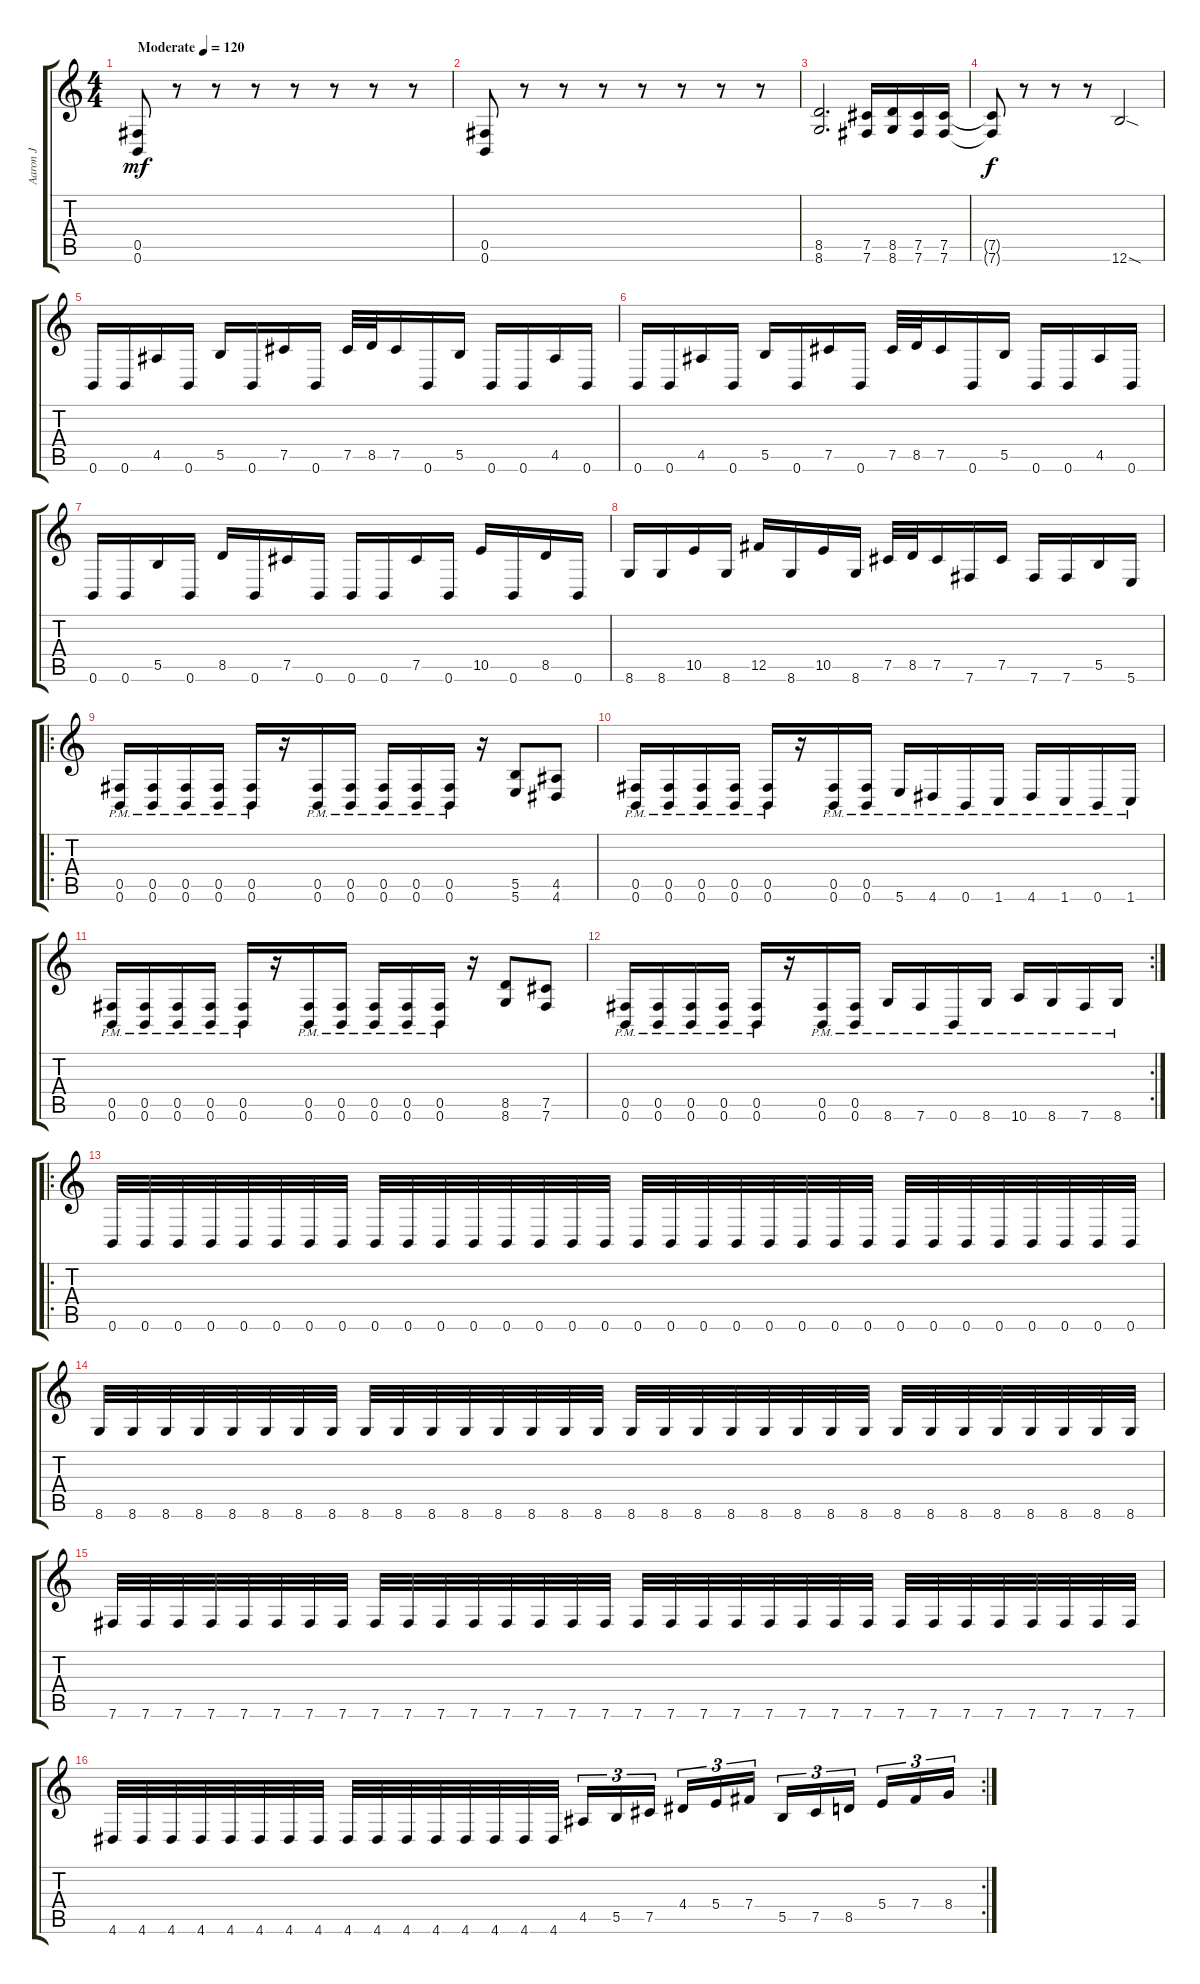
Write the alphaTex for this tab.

\track ("Aaron J" "Aaron J") {instrument distortionguitar}
\staff {score tabs}
\tuning (Db4 Ab3 E3 B2 Gb2 B1) {hide}
\ts (4 4)
\tempo (120 "Moderate")
\clef g2
\ks c
(0.5 0.6).8{dy mf instrument distortionguitar} r.8 r.8 r.8 r.8 r.8 r.8 r.8 |
(0.5 0.6).8 r.8 r.8 r.8 r.8 r.8 r.8 r.8 |
(8.5 8.6).2{d} (7.5 7.6).16 (8.5 8.6).16 (7.5 7.6).16 (7.5 7.6).16 |
(7.5{t} 7.6{t}).8{dy f} r.8 r.8 r.8 12.6{sod}.2 |
0.6.16 0.6.16 4.5.16 0.6.16 5.5.16 0.6.16 7.5.16 0.6.16 7.5.32 8.5.32 7.5.16 0.6.16 5.5.16 0.6.16 0.6.16 4.5.16 0.6.16 |
0.6.16 0.6.16 4.5.16 0.6.16 5.5.16 0.6.16 7.5.16 0.6.16 7.5.32 8.5.32 7.5.16 0.6.16 5.5.16 0.6.16 0.6.16 4.5.16 0.6.16 |
0.6.16 0.6.16 5.5.16 0.6.16 8.5.16 0.6.16 7.5.16 0.6.16 0.6.16 0.6.16 7.5.16 0.6.16 10.5.16 0.6.16 8.5.16 0.6.16 |
8.6.16 8.6.16 10.5.16 8.6.16 12.5.16 8.6.16 10.5.16 8.6.16 7.5.32 8.5.32 7.5.16 7.6.16 7.5.16 7.6.16 7.6.16 5.5.16 5.6.16 |
\ro
(0.5{pm} 0.6{pm}).16 (0.5{pm} 0.6{pm}).16 (0.5{pm} 0.6{pm}).16 (0.5{pm} 0.6{pm}).16 (0.5{pm} 0.6{pm}).16 r.16 (0.5{pm} 0.6{pm}).16 (0.5{pm} 0.6{pm}).16 (0.5{pm} 0.6{pm}).16 (0.5{pm} 0.6{pm}).16 (0.5{pm} 0.6{pm}).16 r.16 (5.5 5.6).8 (4.5 4.6).8 |
(0.5{pm} 0.6{pm}).16 (0.5{pm} 0.6{pm}).16 (0.5{pm} 0.6{pm}).16 (0.5{pm} 0.6{pm}).16 (0.5{pm} 0.6{pm}).16 r.16 (0.5{pm} 0.6{pm}).16 (0.5{pm} 0.6{pm}).16 5.6{pm}.16 4.6{pm}.16 0.6{pm}.16 1.6{pm}.16 4.6{pm}.16 1.6{pm}.16 0.6{pm}.16 1.6{pm}.16 |
(0.5{pm} 0.6{pm}).16 (0.5{pm} 0.6{pm}).16 (0.5{pm} 0.6{pm}).16 (0.5{pm} 0.6{pm}).16 (0.5{pm} 0.6{pm}).16 r.16 (0.5{pm} 0.6{pm}).16 (0.5{pm} 0.6{pm}).16 (0.5{pm} 0.6{pm}).16 (0.5{pm} 0.6{pm}).16 (0.5{pm} 0.6{pm}).16 r.16 (8.5 8.6).8 (7.5 7.6).8 |
\rc 2
(0.5{pm} 0.6{pm}).16 (0.5{pm} 0.6{pm}).16 (0.5{pm} 0.6{pm}).16 (0.5{pm} 0.6{pm}).16 (0.5{pm} 0.6{pm}).16 r.16 (0.5{pm} 0.6{pm}).16 (0.5{pm} 0.6{pm}).16 8.6{pm}.16 7.6{pm}.16 0.6{pm}.16 8.6{pm}.16 10.6{pm}.16 8.6{pm}.16 7.6{pm}.16 8.6{pm}.16 |
\ro
0.6.32 0.6.32 0.6.32 0.6.32 0.6.32 0.6.32 0.6.32 0.6.32 0.6.32 0.6.32 0.6.32 0.6.32 0.6.32 0.6.32 0.6.32 0.6.32 0.6.32 0.6.32 0.6.32 0.6.32 0.6.32 0.6.32 0.6.32 0.6.32 0.6.32 0.6.32 0.6.32 0.6.32 0.6.32 0.6.32 0.6.32 0.6.32 |
8.6.32 8.6.32 8.6.32 8.6.32 8.6.32 8.6.32 8.6.32 8.6.32 8.6.32 8.6.32 8.6.32 8.6.32 8.6.32 8.6.32 8.6.32 8.6.32 8.6.32 8.6.32 8.6.32 8.6.32 8.6.32 8.6.32 8.6.32 8.6.32 8.6.32 8.6.32 8.6.32 8.6.32 8.6.32 8.6.32 8.6.32 8.6.32 |
7.6.32 7.6.32 7.6.32 7.6.32 7.6.32 7.6.32 7.6.32 7.6.32 7.6.32 7.6.32 7.6.32 7.6.32 7.6.32 7.6.32 7.6.32 7.6.32 7.6.32 7.6.32 7.6.32 7.6.32 7.6.32 7.6.32 7.6.32 7.6.32 7.6.32 7.6.32 7.6.32 7.6.32 7.6.32 7.6.32 7.6.32 7.6.32 |
\rc 2
4.6.32 4.6.32 4.6.32 4.6.32 4.6.32 4.6.32 4.6.32 4.6.32 4.6.32 4.6.32 4.6.32 4.6.32 4.6.32 4.6.32 4.6.32 4.6.32 4.5.16{tu (3 2)} 5.5.16{tu (3 2)} 7.5.16{tu (3 2)} 4.4.16{tu (3 2)} 5.4.16{tu (3 2)} 7.4.16{tu (3 2)} 5.5.16{tu (3 2)} 7.5.16{tu (3 2)} 8.5.16{tu (3 2)} 5.4.16{tu (3 2)} 7.4.16{tu (3 2)} 8.4.16{tu (3 2)}
